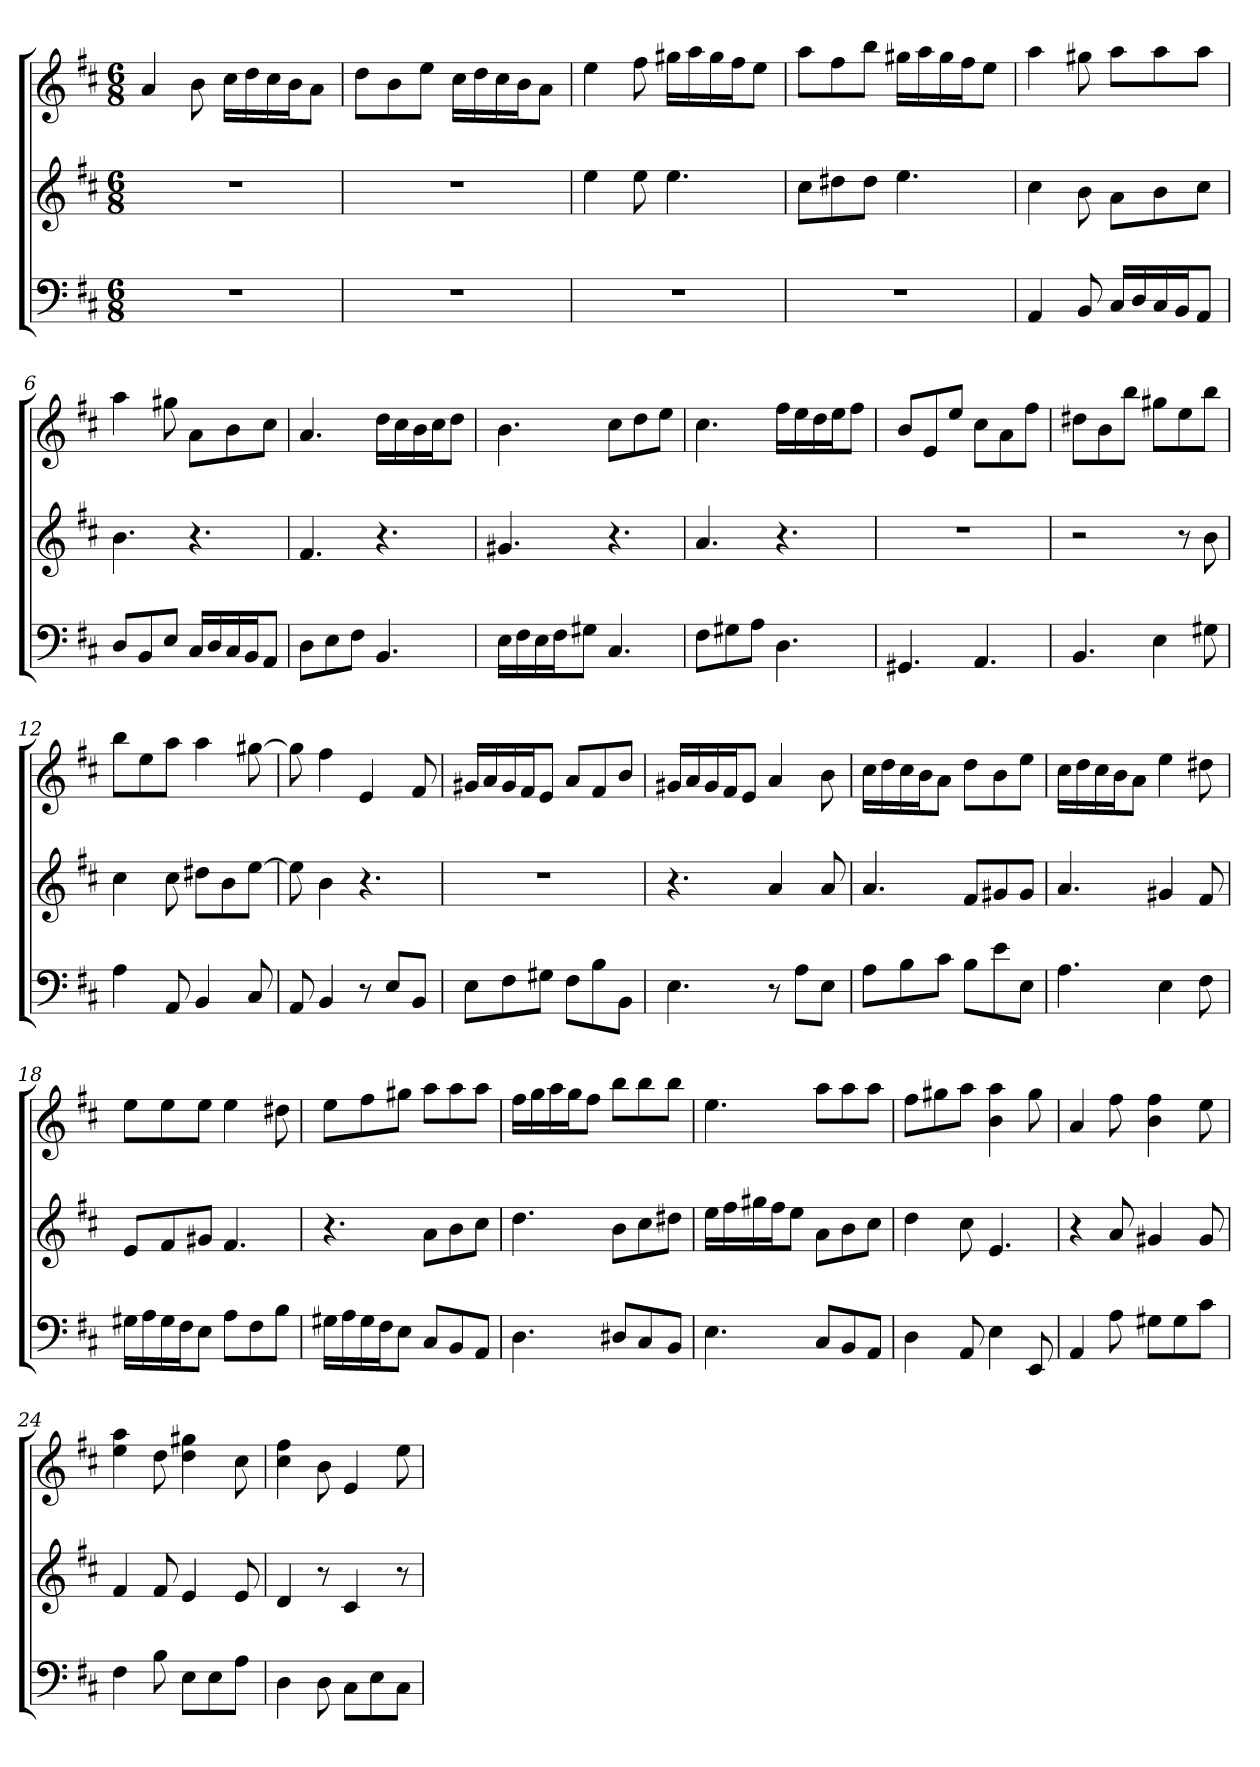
**kern	**kern	**kern
*part3	*part2	*part1
*staff3	*staff2	*staff1
*k[f#c#]	*k[f#c#]	*k[f#c#]
*D:	*D:	*D:
*M6/8	*M6/8	*M6/8
=1	=1	=1
2.r	2.r	4a
.	.	8b
.	.	16cc#LL
.	.	16dd
.	.	16cc#
.	.	16bJ
.	.	8aJ
=2	=2	=2
2.r	2.r	8ddL
.	.	8b
.	.	8eeJ
.	.	16cc#LL
.	.	16dd
.	.	16cc#
.	.	16bJ
.	.	8aJ
=3	=3	=3
2.r	4ee	4ee
.	8ee	8ff#
.	4.ee	16gg#XLL
.	.	16aa
.	.	16gg#
.	.	16ff#J
.	.	8eeJ
=4	=4	=4
2.r	8cc#L	8aaL
.	8dd#X	8ff#
.	8dd#J	8bbJ
.	4.ee	16gg#XLL
.	.	16aa
.	.	16gg#
.	.	16ff#J
.	.	8eeJ
=5	=5	=5
4AA	4cc#	4aa
8BB	8b	8gg#X
16C#LL	8aL	8aaL
16D	.	.
16C#	8b	8aa
16BBJ	.	.
8AAJ	8cc#J	8aaJ
=6	=6	=6
8DL	4.b	4aa
8BB	.	.
8EJ	.	8gg#X
16C#LL	4.r	8aL
16D	.	.
16C#	.	8b
16BBJ	.	.
8AAJ	.	8cc#J
=7	=7	=7
8DL	4.f#	4.a
8E	.	.
8F#J	.	.
4.BB	4.r	16ddLL
.	.	16cc#
.	.	16b
.	.	16cc#J
.	.	8ddJ
=8	=8	=8
16ELL	4.g#X	4.b
16F#	.	.
16E	.	.
16F#J	.	.
8G#XJ	.	.
4.C#	4.r	8cc#L
.	.	8dd
.	.	8eeJ
=9	=9	=9
8F#L	4.a	4.cc#
8G#X	.	.
8AJ	.	.
4.D	4.r	16ff#LL
.	.	16ee
.	.	16dd
.	.	16eeJ
.	.	8ff#J
=10	=10	=10
4.GG#X	2.r	8bL
.	.	8e
.	.	8eeJ
4.AA	.	8cc#L
.	.	8a
.	.	8ff#J
=11	=11	=11
4.BB	2r	8dd#XL
.	.	8b
.	.	8bbJ
4E	.	8gg#XL
.	8r	8ee
8G#X	8b	8bbJ
=12	=12	=12
4A	4cc#	8bbL
.	.	8ee
8AA	8cc#	8aaJ
4BB	8dd#XL	4aa
.	8b	.
8C#	[8eeJ	[8gg#X
=13	=13	=13
8AA	8ee]	8gg#]
4BB	4b	4ff#
8r	4.r	4e
8EL	.	.
8BBJ	.	8f#
=14	=14	=14
8EL	2.r	16g#XLL
.	.	16a
8F#	.	16g#
.	.	16f#J
8G#XJ	.	8eJ
8F#L	.	8aL
8B	.	8f#
8BBJ	.	8bJ
=15	=15	=15
4.E	4.r	16g#XLL
.	.	16a
.	.	16g#
.	.	16f#J
.	.	8eJ
8r	4a	4a
8AL	.	.
8EJ	8a	8b
=16	=16	=16
8AL	4.a	16cc#LL
.	.	16dd
8B	.	16cc#
.	.	16bJ
8c#J	.	8aJ
8BL	8f#L	8ddL
8e	8g#X	8b
8EJ	8g#J	8eeJ
=17	=17	=17
4.A	4.a	16cc#LL
.	.	16dd
.	.	16cc#
.	.	16bJ
.	.	8aJ
4E	4g#X	4ee
8F#	8f#	8dd#X
=18	=18	=18
16G#XLL	8eL	8eeL
16A	.	.
16G#	8f#	8ee
16F#J	.	.
8EJ	8g#XJ	8eeJ
8AL	4.f#	4ee
8F#	.	.
8BJ	.	8dd#X
=19	=19	=19
16G#XLL	4.r	8eeL
16A	.	.
16G#	.	8ff#
16F#J	.	.
8EJ	.	8gg#XJ
8C#L	8aL	8aaL
8BB	8b	8aa
8AAJ	8cc#J	8aaJ
=20	=20	=20
4.D	4.dd	16ff#LL
.	.	16gg
.	.	16aa
.	.	16ggJ
.	.	8ff#J
8D#XL	8bL	8bbL
8C#	8cc#	8bb
8BBJ	8dd#XJ	8bbJ
=21	=21	=21
4.E	16eeLL	4.ee
.	16ff#	.
.	16gg#X	.
.	16ff#J	.
.	8eeJ	.
8C#L	8aL	8aaL
8BB	8b	8aa
8AAJ	8cc#J	8aaJ
=22	=22	=22
4D	4dd	8ff#L
.	.	8gg#X
8AA	8cc#	8aaJ
4E	4.e	4b 4aa
8EE	.	8gg#
=23	=23	=23
4AA	4r	4a
8A	8a	8ff#
8G#XL	4g#X	4b 4ff#
8G#	.	.
8c#J	8g#	8ee
=24	=24	=24
4F#	4f#	4ee 4aa
8B	8f#	8dd
8EL	4e	4dd 4gg#X
8E	.	.
8AJ	8e	8cc#
=25	=25	=25
4D	4d	4cc# 4ff#
8D	8r	8b
8C#L	4c#	4e
8E	.	.
8C#J	8r	8ee
=	=	=
*-	*-	*-
